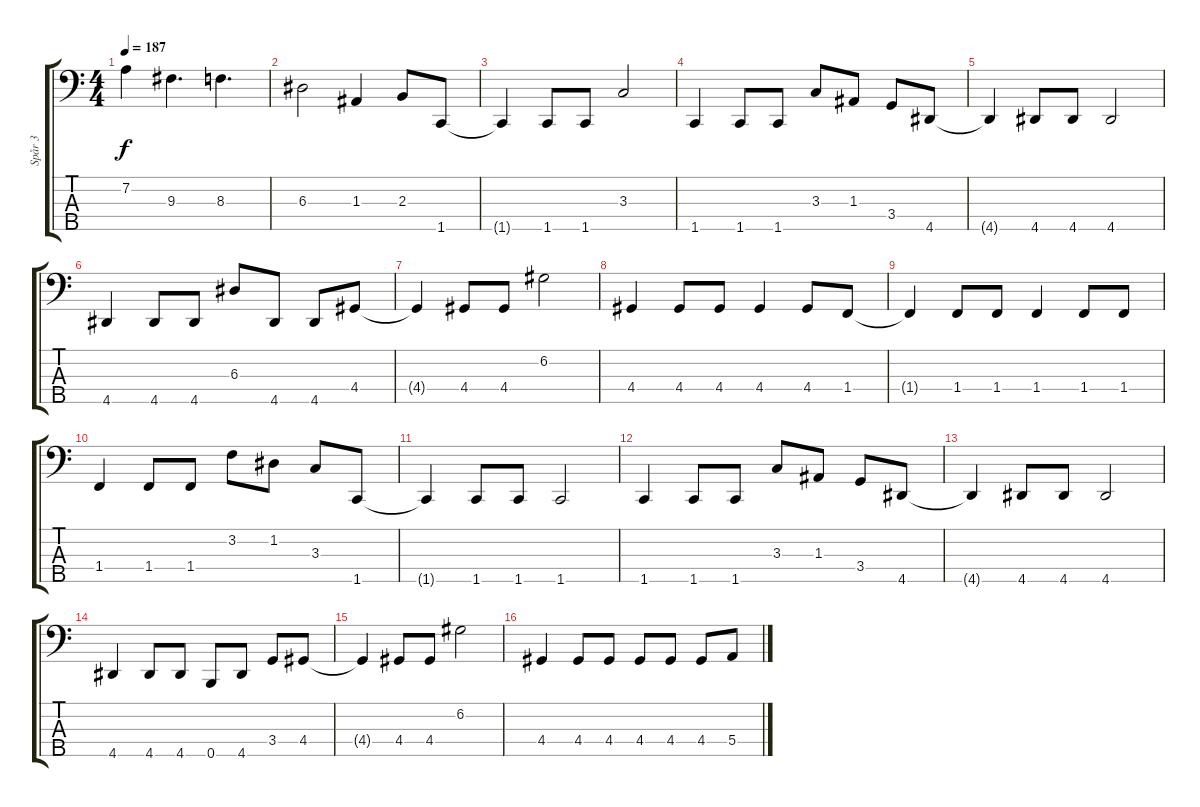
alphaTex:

\track ("Spår 3" "Spår 3") {instrument electricbassfinger}
\staff {score tabs}
\tuning (G2 D2 A1 E1 B0) {hide}
\ts (4 4)
\tempo 187
\clef f4
\ks c
7.2{t}.4{dy f} 9.3.4{d} 8.3.4{d} |
6.3.2 1.3.4 2.3.8 1.5.8 |
1.5{t}.4 1.5.8 1.5.8 3.3.2 |
1.5.4 1.5.8 1.5.8 3.3.8 1.3.8 3.4.8 4.5.8 |
4.5{t}.4 4.5.8 4.5.8 4.5.2 |
4.5.4 4.5.8 4.5.8 6.3.8 4.5.8 4.5.8 4.4.8 |
4.4{t}.4 4.4.8 4.4.8 6.2.2 |
4.4.4 4.4.8 4.4.8 4.4.4 4.4.8 1.4.8 |
1.4{t}.4 1.4.8 1.4.8 1.4.4 1.4.8 1.4.8 |
1.4.4 1.4.8 1.4.8 3.2.8 1.2.8 3.3.8 1.5.8 |
1.5{t}.4 1.5.8 1.5.8 1.5.2 |
1.5.4 1.5.8 1.5.8 3.3.8 1.3.8 3.4.8 4.5.8 |
4.5{t}.4 4.5.8 4.5.8 4.5.2 |
4.5.4 4.5.8 4.5.8 0.5.8 4.5.8 3.4.8 4.4.8 |
4.4{t}.4 4.4.8 4.4.8 6.2.2 |
4.4.4 4.4.8 4.4.8 4.4.8 4.4.8 4.4.8 5.4.8
